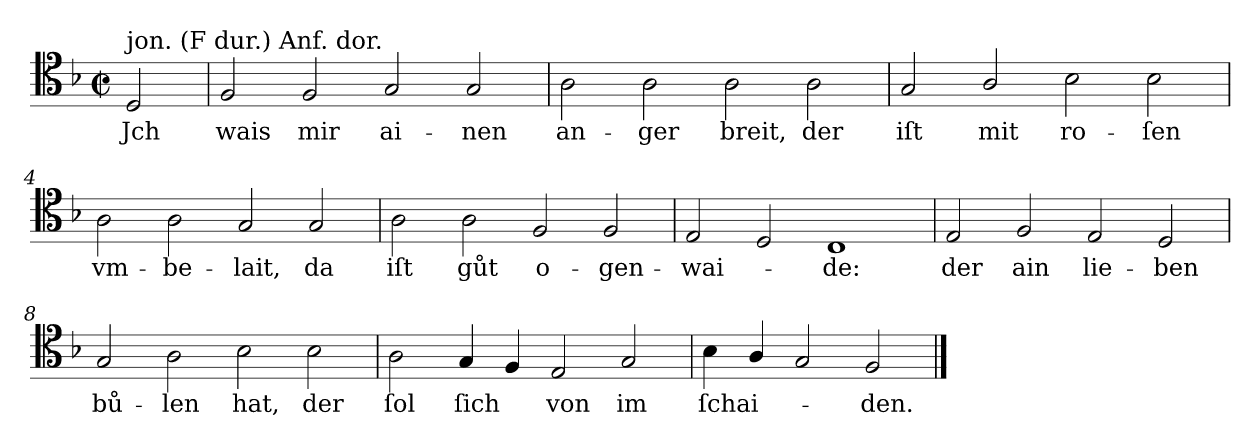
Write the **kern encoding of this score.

**kern	**text
*part1	*part1
*staff1	*staff1
*clefC4	*
*k[b-]	*
*F:ion	*
*M4/2	*
*met(c|)	*
=	=
!LO:TX:a:t=jon. (F dur.) Anf. dor.	!
2D	Jch
=1	=1
2F	wais
2F	mir
2G	ai-
2G	-nen
=2	=2
2A	an-
2A	-ger
2A	breit,
2A	der
=3	=3
2G	iſt
2A/	mit
2B-	ro-
2B-	-ſen
=4	=4
2A	vm-
2A	-be-
2G	-lait,
2G	da
=5	=5
2A	iſt
2A	gůt
2F	o-
2F	-gen-
=6	=6
2E	-wai-
2D	.
1C	-de:
=7	=7
2E	der
2F	ain
2E	lie-
2D	-ben
=8	=8
2G	bů-
2A	-len
2B-	hat,
2B-	der
=9	=9
2A	ſol
4G	ſich
4F	.
2E	von
2G	im
=10	=10
4B-	ſchai-
4A/	.
2G	.
2F	-den.
==	==
*-	*-
